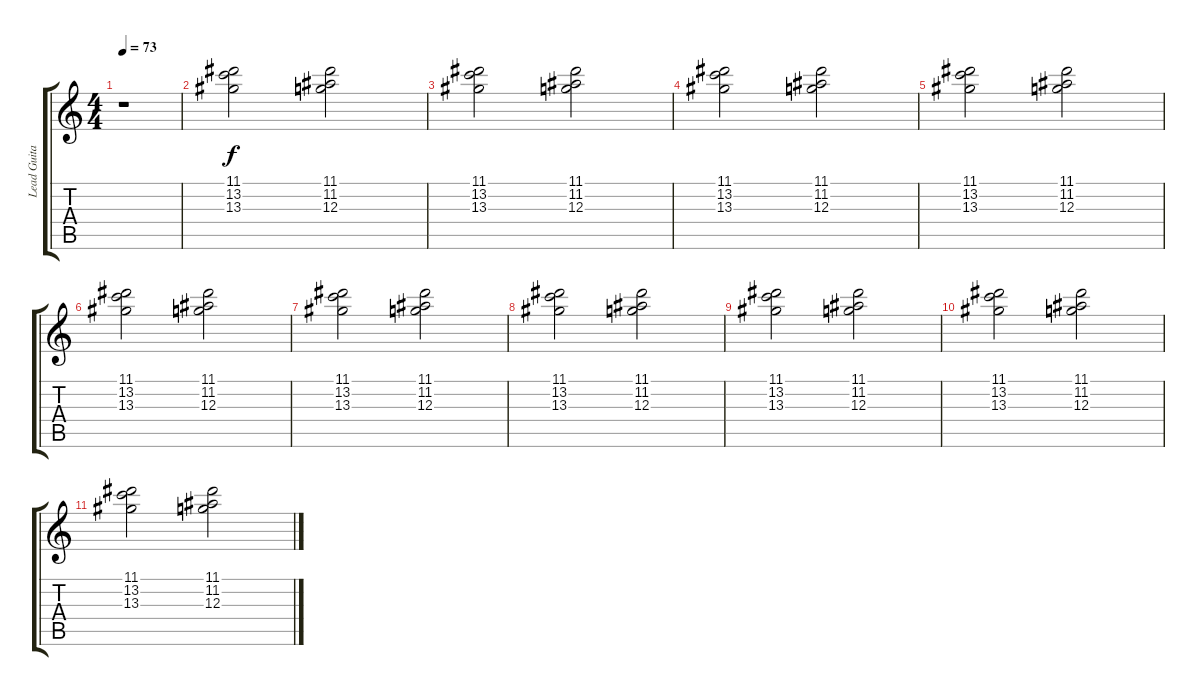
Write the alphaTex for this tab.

\track ("Lead Guitar (Hogson)" "Lead Guita") {instrument overdrivenguitar}
\staff {score tabs}
\tuning (E4 B3 G3 D3 A2 E2) {hide}
\ts (4 4)
\tempo 73
\clef g2
\ks c
r.1{dy f} |
(11.1 13.2 13.3).2{volume 9 balance 16 instrument electricguitarjazz} (11.1 11.2 12.3).2 |
(11.1 13.2 13.3).2 (11.1 11.2 12.3).2 |
(11.1 13.2 13.3).2 (11.1 11.2 12.3).2 |
(11.1 13.2 13.3).2 (11.1 11.2 12.3).2 |
(11.1 13.2 13.3).2 (11.1 11.2 12.3).2 |
(11.1 13.2 13.3).2 (11.1 11.2 12.3).2 |
(11.1 13.2 13.3).2 (11.1 11.2 12.3).2 |
(11.1 13.2 13.3).2 (11.1 11.2 12.3).2 |
(11.1 13.2 13.3).2 (11.1 11.2 12.3).2 |
(11.1 13.2 13.3).2 (11.1 11.2 12.3).2
